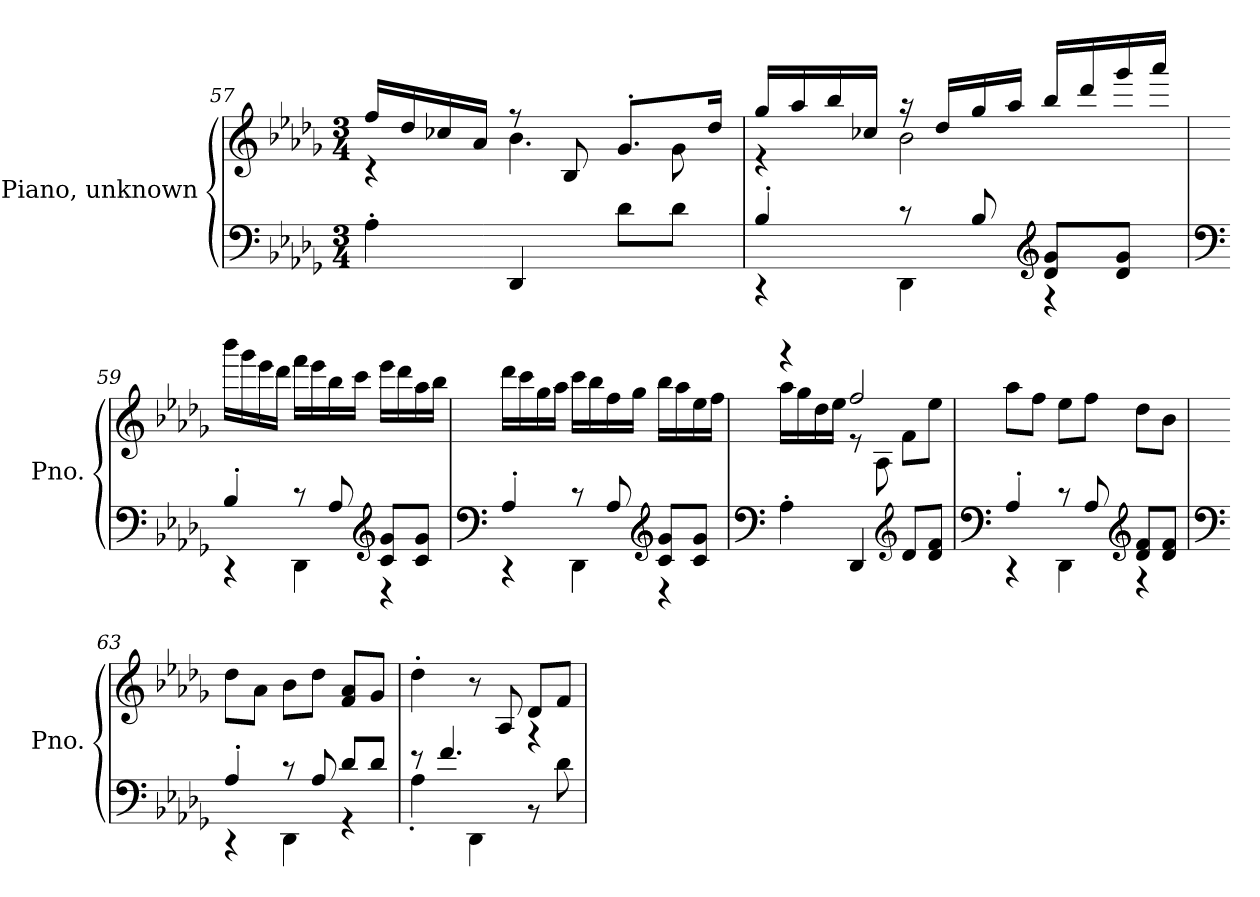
**kern	**kern
*part1	*part1
*staff2	*staff1
*I"Piano, unknown	*
*I'Pno.	*
*clefF4	*clefG2
*k[b-e-a-d-g-]	*k[b-e-a-d-g-]
*M3/4	*M3/4
=57	=57
*	*^
4A-'\	16ff/LL	4r
.	16dd-/	.
.	16cc-X/	.
.	16a-/JJ	.
4DD-/	8r	4.b-\
.	8B-/	.
8d-\L	8.g-'/L	.
8d-\J	.	8g-\
.	16dd-/Jk	.
!!LO:LB:g=z	!!
=58	=58	=58
*^	*	*
4B-'/	4r	16gg-/LL	4r
.	.	16aa-/	.
.	.	16bb-/	.
.	.	16cc-X/JJ	.
8r	4DD-\	16r	2b-\
.	.	16dd-/LL	.
8B-/	.	16gg-/	.
.	.	16aa-/JJ	.
*clefG2	*	*	*
8d-/ 8g-/L	4r	16bb-/LL	.
.	.	16ddd-/	.
8d-/ 8g-/J	.	16ggg-/	.
.	.	16aaa-/JJ	.
*	*	*v	*v
=59	=59	=59
*clefF4	*	*
4B-'/	4r	16bbb-\LL
.	.	16ggg-\
.	.	16eee-\
.	.	16ddd-\JJ
8r	4DD-\	16fff\LL
.	.	16eee-\
8A-/	.	16bb-\
.	.	16ccc\JJ
*clefG2	*	*
8c/ 8g-/L	4r	16eee-\LL
.	.	16ddd-\
8c/ 8g-/J	.	16aa-\
.	.	16bb-\JJ
!!LO:LB:g=z
=60	=60	=60
*clefF4	*	*
4A-'/	4r	16ddd-\LL
.	.	16ccc\
.	.	16gg-\
.	.	16aa-\JJ
8r	4DD-\	16ccc\LL
.	.	16bb-\
8A-/	.	16ff\
.	.	16gg-\JJ
*clefG2	*	*
8c/ 8g-/L	4r	16bb-\LL
.	.	16aa-\
8c/ 8g-/J	.	16ee-\
.	.	16ff\JJ
*v	*v	*
=61	=61
*clefF4	*
*	*^
4A-'\	4r	16aa-\LL
.	.	16gg-\
.	.	16dd-\
.	.	16ee-\JJ
4DD-/	2ff/	8r
.	.	8A-\
*clefG2	*	*
8d-/L	.	8f\L
8d-/ 8f/J	.	8ee-\J
*	*v	*v
=62	=62
*clefF4	*
*^	*
4A-'/	4r	8aa-\L
.	.	8ff\J
8r	4DD-\	8ee-\L
8A-/	.	8ff\J
*clefG2	*	*
8d-/ 8f/L	4r	8dd-\L
8d-/ 8f/J	.	8b-\J
!!LO:LB:g=z
=63	=63	=63
*clefF4	*	*
4A-'/	4r	8dd-\L
.	.	8a-\J
8r	4DD-\	8b-\L
8A-/	.	8dd-\J
8d-/L	4r	8f/ 8a-/L
8d-/J	.	8g-/J
=64	=64	=64
8r	4A-'\	4dd-'\
4.f/	.	.
.	4DD-\	8r
.	.	8A-/
4r	8r	8d-/L
.	8d-\	8f/J
*v	*v	*
=	=
*-	*-
